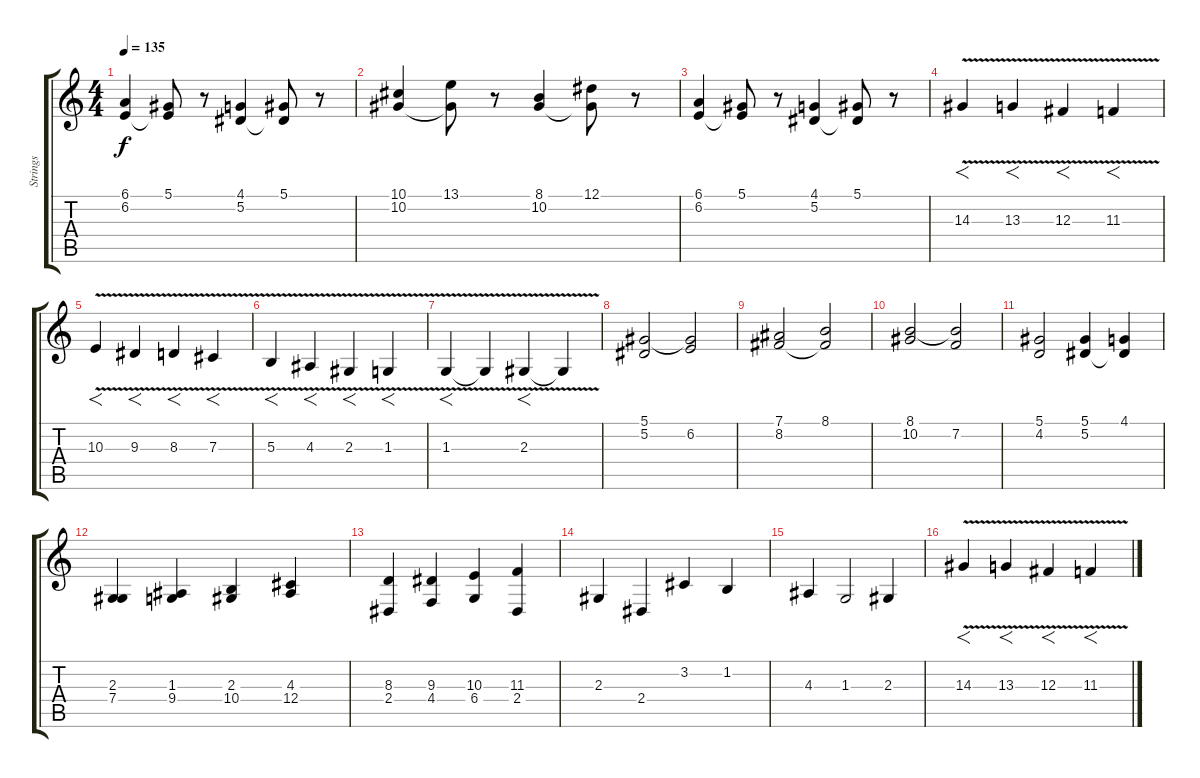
\track ("Strings" "Strings") {instrument stringensemble1}
\staff {score tabs}
\tuning (Eb4 Bb3 Gb3 Db3 Ab2 Eb2) {hide}
\ts (4 4)
\tempo 135
\clef g2
\ks c
(6.1 6.2).4{dy f} (5.1 6.2{t}).8 r.8 (4.1 5.2).4 (5.1 5.2{t}).8 r.8 |
(10.1 10.2).4 (13.1 10.2{t}).8 r.8 (8.1 10.2).4 (12.1 10.2{t}).8 r.8 |
(6.1 6.2).4 (5.1 6.2{t}).8 r.8 (4.1 5.2).4 (5.1 5.2{t}).8 r.8 |
\section ("" "")
14.3{v}.4{f} 13.3{v}.4{f} 12.3{v}.4{f} 11.3{v}.4{f} |
10.3{v}.4{f} 9.3{v}.4{f} 8.3{v}.4{f} 7.3{v}.4{f} |
5.3{v}.4{f} 4.3{v}.4{f} 2.3{v}.4{f} 1.3{v}.4{f} |
1.3{v}.4{f} 1.3{t}.4 2.3{v}.4{f} 2.3{t}.4 |
\section ("" "")
(5.1 5.2).2 (5.1{t} 6.2).2 |
(7.1 8.2).2 (8.1 8.2{t}).2 |
(8.1 10.2).2 (8.1{t} 7.2).2 |
(5.1 4.2).2 (5.1 5.2).4 (4.1 5.2{t}).4 |
\section ("" "")
(2.3 7.4).4 (1.3 9.4).4 (2.3 10.4).4 (4.3 12.4).4 |
(8.3 2.4).4 (9.3 4.4).4 (10.3 6.4).4 (11.3 2.4).4 |
2.3.4 2.4.4 3.2.4 1.2.4 |
4.3.4 1.3.2 2.3.4 |
14.3{v}.4{f} 13.3{v}.4{f} 12.3{v}.4{f} 11.3{v}.4{f}
